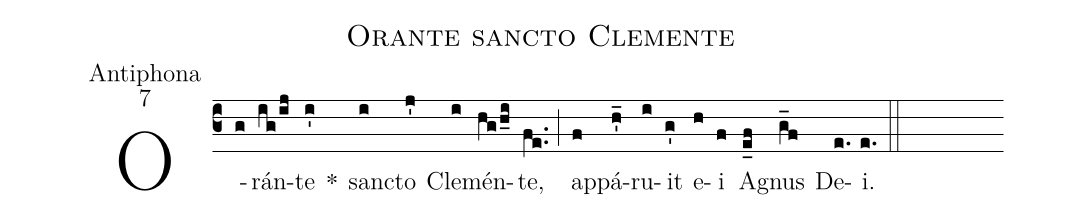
name:Orante sancto Clemente;
office-part:Antiphona;
mode:7;
%%
(c3) O(g)rán(ig/ij)te(i') *() san(i)cto(j') Cle(i)mén(hg/h_i)te,(fe..) (;) ap(f)pá(h'_)ru(i)it(g') e(h)i(f) A(e_f)gnus(g_f) De(e.)i.(e.) (::)
